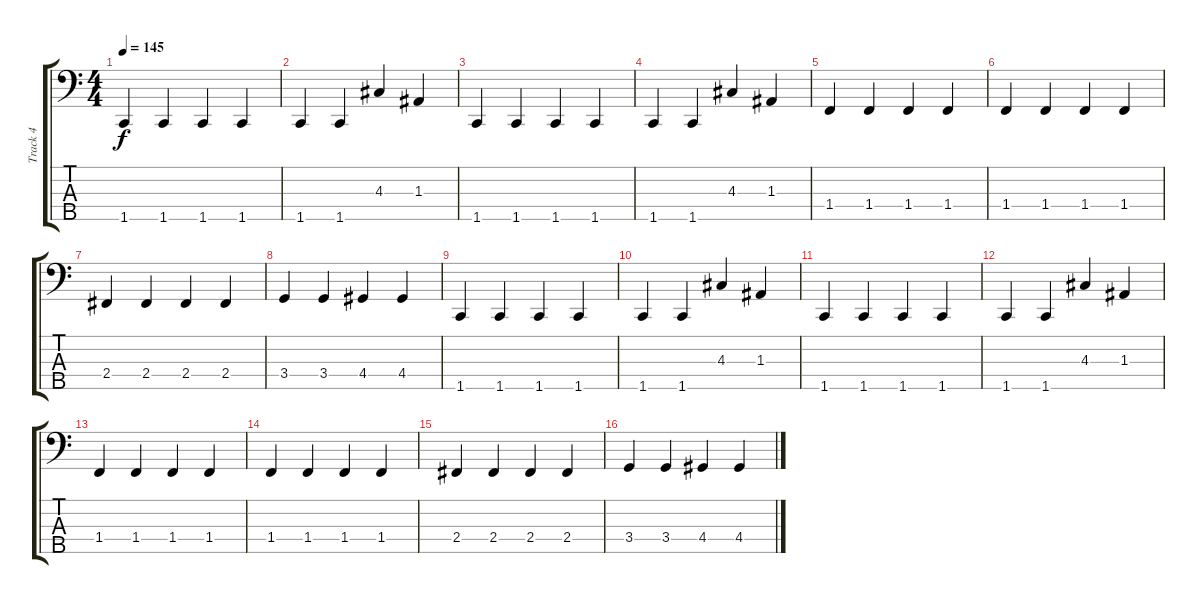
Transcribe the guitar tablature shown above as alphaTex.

\track ("Track 4" "Track 4") {instrument electricbassfinger}
\staff {score tabs}
\tuning (G2 D2 A1 E1 B0) {hide}
\ts (4 4)
\tempo 145
\clef f4
\ks c
1.5.4{dy f} 1.5.4 1.5.4 1.5.4 |
1.5.4 1.5.4 4.3.4 1.3.4 |
1.5.4 1.5.4 1.5.4 1.5.4 |
1.5.4 1.5.4 4.3.4 1.3.4 |
1.4.4 1.4.4 1.4.4 1.4.4 |
1.4.4 1.4.4 1.4.4 1.4.4 |
2.4.4 2.4.4 2.4.4 2.4.4 |
3.4.4 3.4.4 4.4.4 4.4.4 |
1.5.4 1.5.4 1.5.4 1.5.4 |
1.5.4 1.5.4 4.3.4 1.3.4 |
1.5.4 1.5.4 1.5.4 1.5.4 |
1.5.4 1.5.4 4.3.4 1.3.4 |
1.4.4 1.4.4 1.4.4 1.4.4 |
1.4.4 1.4.4 1.4.4 1.4.4 |
2.4.4 2.4.4 2.4.4 2.4.4 |
3.4.4 3.4.4 4.4.4 4.4.4
